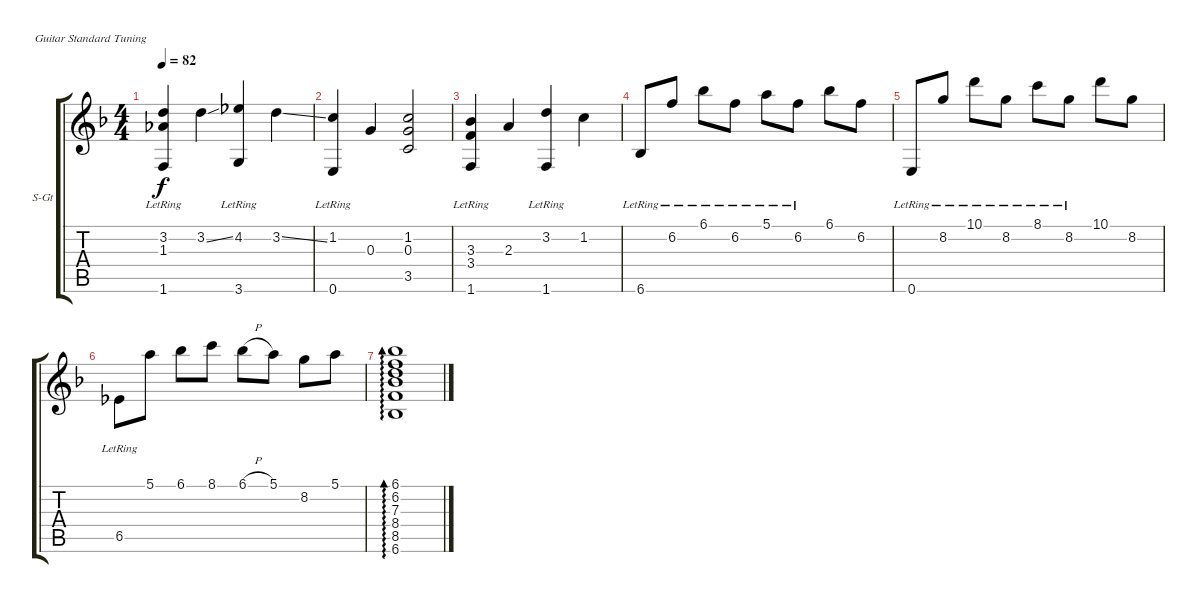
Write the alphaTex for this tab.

\defaultSystemsLayout 4
\bracketExtendMode groupsimilarinstruments
\firstSystemTrackNameOrientation horizontal
\otherSystemsTrackNameOrientation horizontal
\track ("Steel Guitar" "S-Gt") {instrument acousticguitarsteel}
\staff {score tabs}
\tuning (E4 B3 G3 D3 A2 E2)
\ts (4 4)
\tempo 82
\clef g2
\ks f
(1.6{lr} 3.2 1.3).4{dy f} 3.2{ss}.4 (4.2 3.6{lr}).4 3.2{ss}.4 |
(1.2 0.6{lr}).4 0.3.4 (3.5 0.3 1.2).2 |
(3.3 1.6{lr} 3.4{lr}).4 2.3.4 (3.2 1.6{lr}).4 1.2.4 |
6.6{lr}.8 6.2{lr}.8 6.1{lr}.8 6.2{lr}.8 5.1{lr}.8 6.2{lr}.8 6.1.8 6.2.8 |
0.6{lr}.8 8.2{lr}.8 10.1{lr}.8 8.2{lr}.8 8.1{lr}.8 8.2{lr}.8 10.1.8 8.2.8 |
6.5{lr}.8 5.1.8 6.1.8 8.1.8 6.1{h}.8 5.1.8 8.2.8 5.1.8 |
(6.6 8.5 8.4 7.3 6.2 6.1).1{ad 0}
